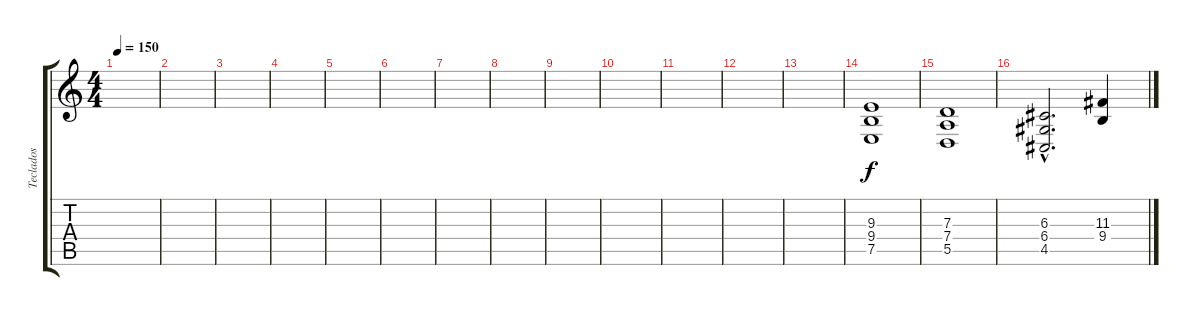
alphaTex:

\track ("Teclados" "Teclados") {instrument stringensemble1}
\staff {score tabs}
\tuning (E4 B3 G3 D3 A2 E2) {hide}
\ts (4 4)
\tempo 150
\clef g2
\ks c
|
|
|
|
|
|
|
|
|
|
|
|
|
(9.3 9.4 7.5).1 |
(7.3 7.4 5.5).1 |
(6.3{hac} 6.4{hac} 4.5{hac}).2{d} (11.3 9.4).4
